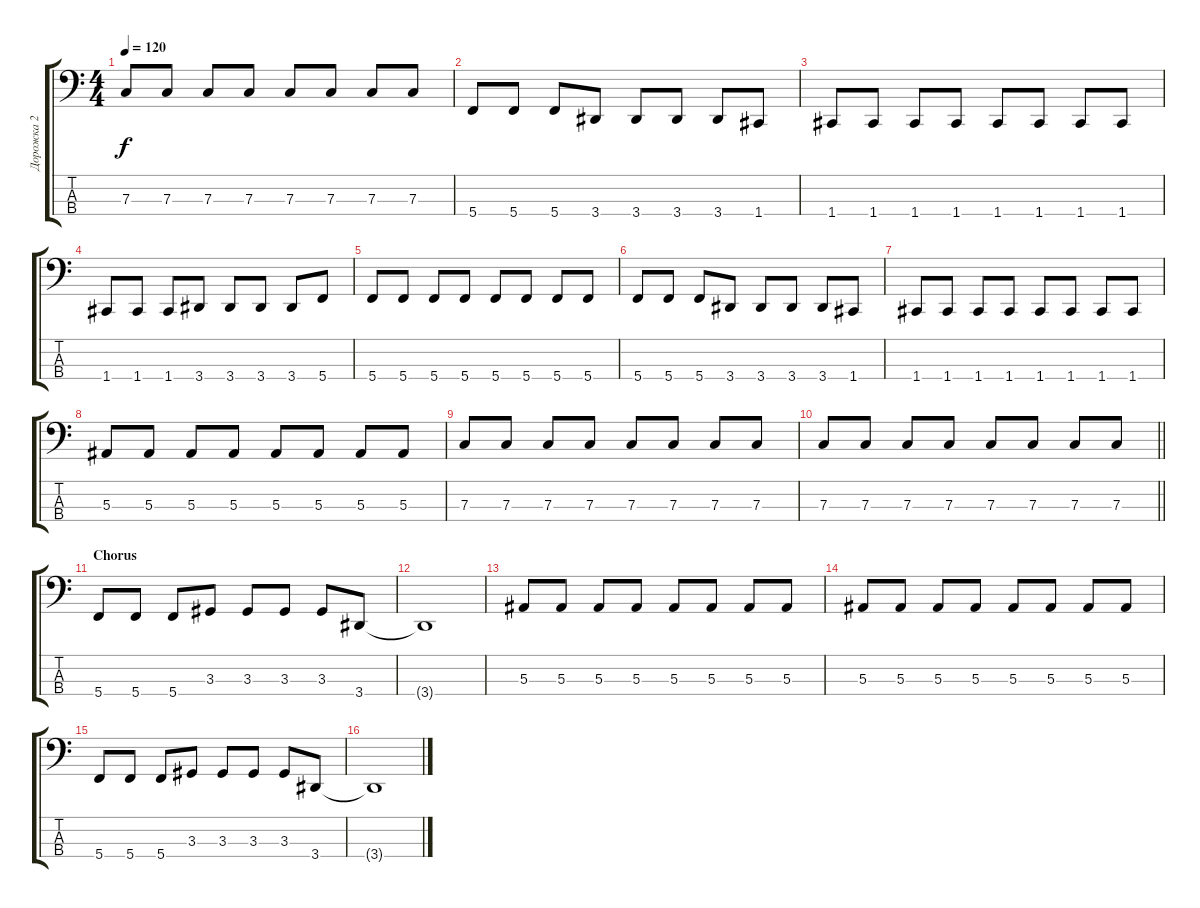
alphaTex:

\track ("Дорожка 2" "Дорожка 2") {instrument electricbassfinger}
\staff {score tabs}
\tuning (Eb2 Bb1 F1 C1) {hide}
\ts (4 4)
\tempo 120
\clef f4
\ks c
7.3.8{dy f} 7.3.8 7.3.8 7.3.8 7.3.8 7.3.8 7.3.8 7.3.8 |
5.4.8 5.4.8 5.4.8 3.4.8 3.4.8 3.4.8 3.4.8 1.4.8 |
1.4.8 1.4.8 1.4.8 1.4.8 1.4.8 1.4.8 1.4.8 1.4.8 |
1.4.8 1.4.8 1.4.8 3.4.8 3.4.8 3.4.8 3.4.8 5.4.8 |
5.4.8 5.4.8 5.4.8 5.4.8 5.4.8 5.4.8 5.4.8 5.4.8 |
5.4.8 5.4.8 5.4.8 3.4.8 3.4.8 3.4.8 3.4.8 1.4.8 |
1.4.8 1.4.8 1.4.8 1.4.8 1.4.8 1.4.8 1.4.8 1.4.8 |
5.3.8 5.3.8 5.3.8 5.3.8 5.3.8 5.3.8 5.3.8 5.3.8 |
7.3.8 7.3.8 7.3.8 7.3.8 7.3.8 7.3.8 7.3.8 7.3.8 |
\barLineRight lightlight
7.3.8 7.3.8 7.3.8 7.3.8 7.3.8 7.3.8 7.3.8 7.3.8 |
\section ("" "Chorus")
5.4.8 5.4.8 5.4.8 3.3.8 3.3.8 3.3.8 3.3.8 3.4.8 |
3.4{t}.1 |
5.3.8 5.3.8 5.3.8 5.3.8 5.3.8 5.3.8 5.3.8 5.3.8 |
5.3.8 5.3.8 5.3.8 5.3.8 5.3.8 5.3.8 5.3.8 5.3.8 |
5.4.8 5.4.8 5.4.8 3.3.8 3.3.8 3.3.8 3.3.8 3.4.8 |
3.4{t}.1
